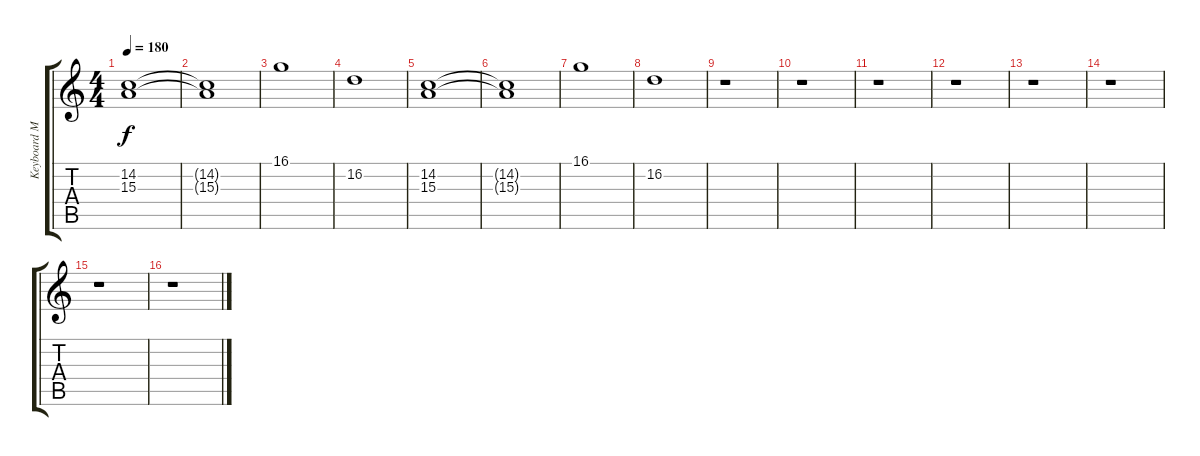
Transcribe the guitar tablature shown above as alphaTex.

\track ("Keyboard Melodies" "Keyboard M") {instrument stringensemble1}
\staff {score tabs}
\tuning (Eb4 Bb3 Gb3 Db3 Ab2 Eb2) {hide}
\ts (4 4)
\tempo 180
\clef g2
\ks c
(14.2 15.3).1{dy f} |
(14.2{t} 15.3{t}).1 |
16.1.1 |
16.2.1 |
(14.2 15.3).1 |
(14.2{t} 15.3{t}).1 |
16.1.1 |
16.2.1 |
r.1 |
r.1 |
r.1 |
r.1 |
r.1 |
r.1 |
r.1 |
r.1
